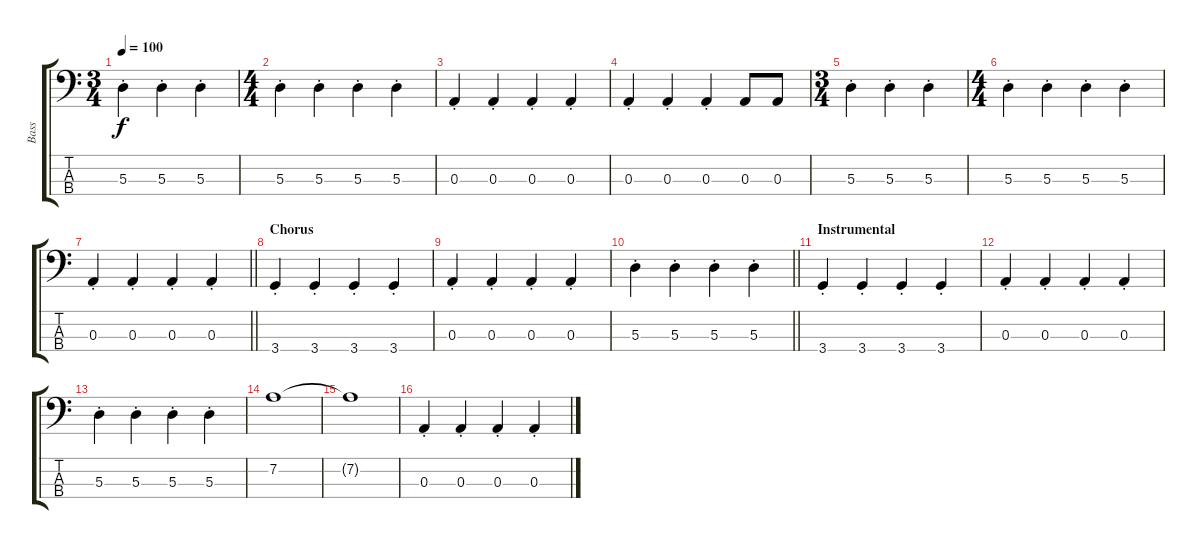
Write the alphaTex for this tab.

\track ("Bass" "Bass") {instrument electricbassfinger}
\staff {score tabs}
\tuning (G2 D2 A1 E1) {hide}
\ts (3 4)
\tempo 100
\clef f4
\ks c
5.3{st}.4{dy f} 5.3{st}.4 5.3{st}.4 |
\ts (4 4)
5.3{st}.4 5.3{st}.4 5.3{st}.4 5.3{st}.4 |
0.3{st}.4 0.3{st}.4 0.3{st}.4 0.3{st}.4 |
0.3{st}.4 0.3{st}.4 0.3{st}.4 0.3.8 0.3.8 |
\ts (3 4)
5.3{st}.4 5.3{st}.4 5.3{st}.4 |
\ts (4 4)
5.3{st}.4 5.3{st}.4 5.3{st}.4 5.3{st}.4 |
\barLineRight lightlight
0.3{st}.4 0.3{st}.4 0.3{st}.4 0.3{st}.4 |
\section ("" "Chorus")
3.4{st}.4 3.4{st}.4 3.4{st}.4 3.4{st}.4 |
0.3{st}.4 0.3{st}.4 0.3{st}.4 0.3{st}.4 |
\barLineRight lightlight
5.3{st}.4 5.3{st}.4 5.3{st}.4 5.3{st}.4 |
\section ("" "Instrumental")
3.4{st}.4 3.4{st}.4 3.4{st}.4 3.4{st}.4 |
0.3{st}.4 0.3{st}.4 0.3{st}.4 0.3{st}.4 |
5.3{st}.4 5.3{st}.4 5.3{st}.4 5.3{st}.4 |
7.2.1 |
7.2{t}.1 |
0.3{st}.4 0.3{st}.4 0.3{st}.4 0.3{st}.4
